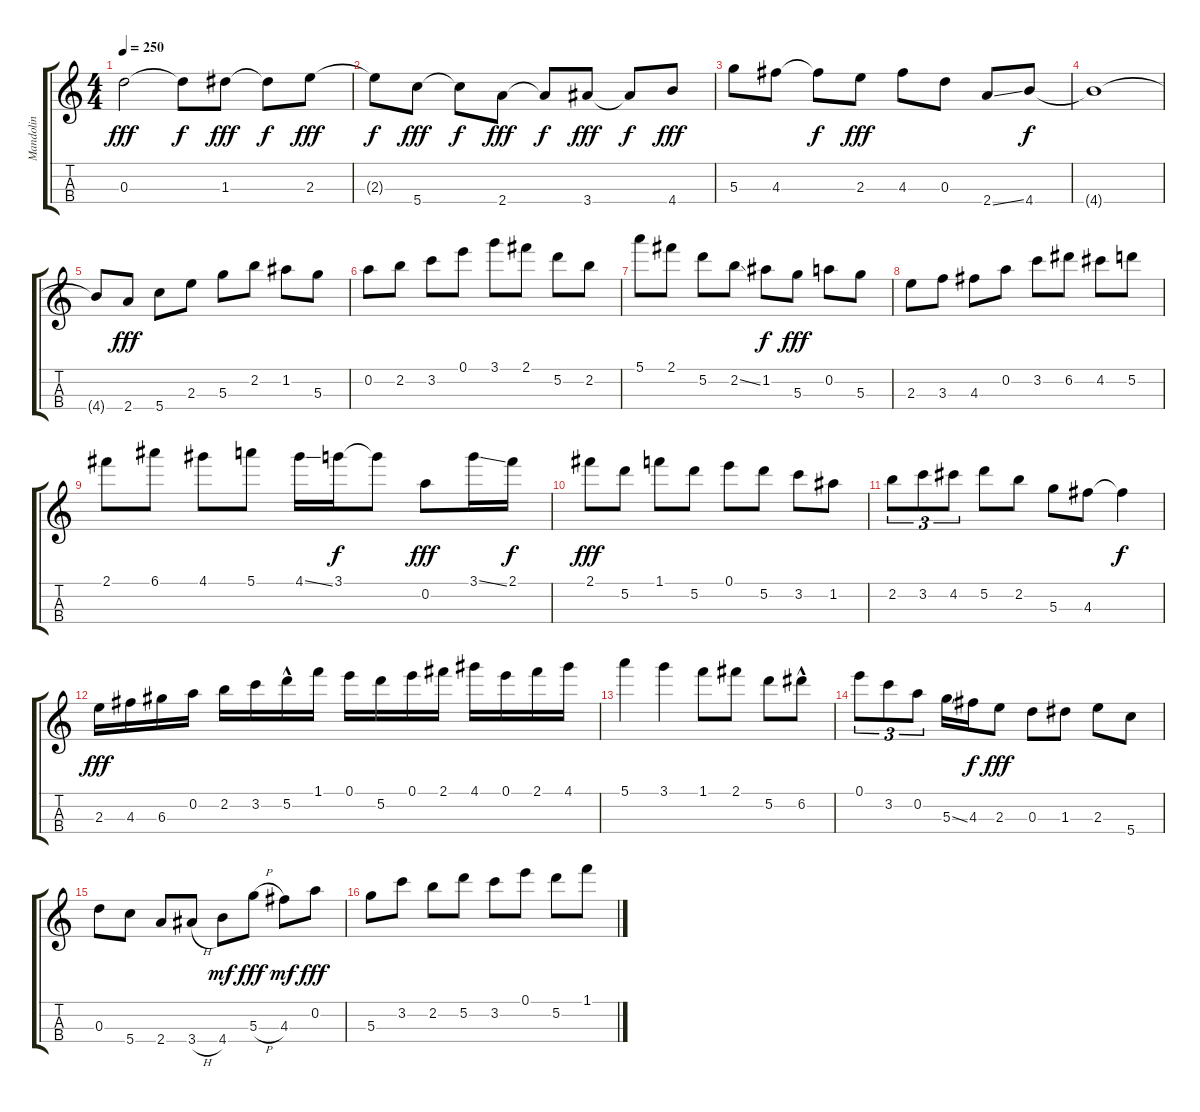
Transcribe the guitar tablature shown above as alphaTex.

\track ("Mandolin" "Mandolin") {instrument acousticguitarsteel}
\staff {score tabs}
\tuning (E5 A4 D4 G3) {hide}
\ts (4 4)
\tempo 250
\clef g2
\ks c
0.3.2{dy fff} 0.3{t}.8{dy f} 1.3.8{dy fff} 1.3{t}.8{dy f} 2.3.8{dy fff} |
2.3{t}.8{dy f} 5.4.8{dy fff} 5.4{t}.8{dy f} 2.4.8{dy fff} 2.4{t}.8{dy f} 3.4.8{dy fff} 3.4{t}.8{dy f} 4.4.8{dy fff} |
5.3.8 4.3.8 4.3{t}.8{dy f} 2.3.8{dy fff} 4.3.8 0.3.8 2.4{ss}.8 4.4.8{dy f} |
4.4{t}.1 |
4.4{t}.8 2.4.8{dy fff} 5.4.8 2.3.8 5.3.8 2.2.8 1.2.8 5.3.8 |
0.2.8 2.2.8 3.2.8 0.1.8 3.1.8 2.1.8 5.2.8 2.2.8 |
5.1.8 2.1.8 5.2.8 2.2{ss}.8 1.2.8{dy f} 5.3.8{dy fff} 0.2.8 5.3.8 |
2.3.8 3.3.8 4.3.8 0.2.8 3.2.8 6.2.8 4.2.8 5.2.8 |
2.1.8 6.1.8 4.1.8 5.1.8 4.1{ss}.16 3.1.16{dy f} 3.1{t}.8 0.2.8{dy fff} 3.1{ss}.16 2.1.16{dy f} |
2.1.8{dy fff} 5.2.8 1.1.8 5.2.8 0.1.8 5.2.8 3.2.8 1.2.8 |
2.2.8{tu (3 2)} 3.2.8{tu (3 2)} 4.2.8{tu (3 2)} 5.2.8 2.2.8 5.3.8 4.3.8 4.3{t}.4{dy f} |
2.3.16{dy fff} 4.3.16 6.3.16 0.2.16 2.2.16 3.2.16 5.2{hac}.16 1.1.16 0.1.16 5.2.16 0.1.16 2.1.16 4.1.16 0.1.16 2.1.16 4.1.16 |
5.1.4 3.1.4 1.1.8 2.1.8 5.2.8 6.2{hac}.8 |
0.1.8{tu (3 2)} 3.2.8{tu (3 2)} 0.2.8{tu (3 2)} 5.3{ss}.16 4.3.16{dy f} 2.3.8{dy fff} 0.3.8 1.3.8 2.3.8 5.4.8 |
0.3.8 5.4.8 2.4.8 3.4{h}.8 4.4.8{dy mf} 5.3{h}.8{dy fff} 4.3.8{dy mf} 0.2.8{dy fff} |
5.3.8 3.2.8 2.2.8 5.2.8 3.2.8 0.1.8 5.2.8 1.1.8
